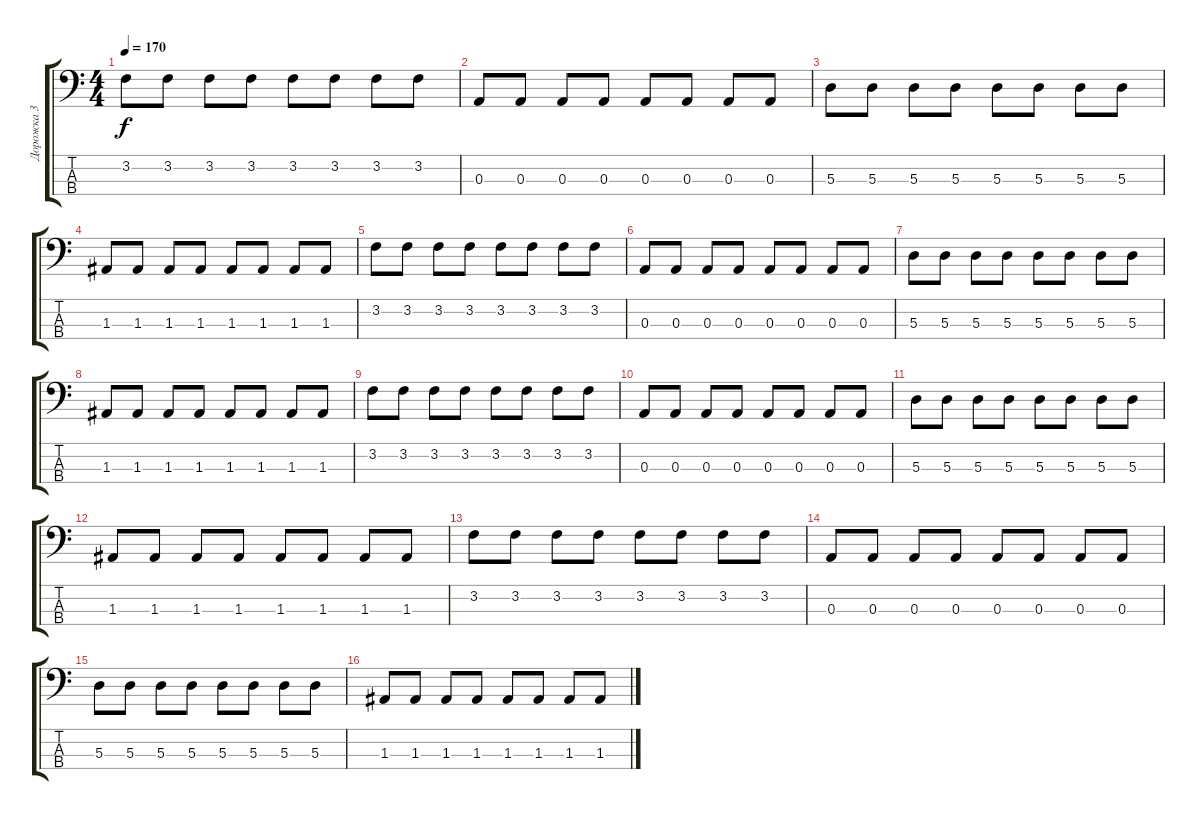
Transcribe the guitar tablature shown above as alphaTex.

\track ("Дорожка 3" "Дорожка 3") {instrument electricbassfinger}
\staff {score tabs}
\tuning (G2 D2 A1 E1) {hide}
\ts (4 4)
\tempo 170
\clef f4
\ks c
3.2.8{dy f} 3.2.8 3.2.8 3.2.8 3.2.8 3.2.8 3.2.8 3.2.8 |
0.3.8 0.3.8 0.3.8 0.3.8 0.3.8 0.3.8 0.3.8 0.3.8 |
5.3.8 5.3.8 5.3.8 5.3.8 5.3.8 5.3.8 5.3.8 5.3.8 |
1.3.8 1.3.8 1.3.8 1.3.8 1.3.8 1.3.8 1.3.8 1.3.8 |
3.2.8 3.2.8 3.2.8 3.2.8 3.2.8 3.2.8 3.2.8 3.2.8 |
0.3.8 0.3.8 0.3.8 0.3.8 0.3.8 0.3.8 0.3.8 0.3.8 |
5.3.8 5.3.8 5.3.8 5.3.8 5.3.8 5.3.8 5.3.8 5.3.8 |
1.3.8 1.3.8 1.3.8 1.3.8 1.3.8 1.3.8 1.3.8 1.3.8 |
3.2.8 3.2.8 3.2.8 3.2.8 3.2.8 3.2.8 3.2.8 3.2.8 |
0.3.8 0.3.8 0.3.8 0.3.8 0.3.8 0.3.8 0.3.8 0.3.8 |
5.3.8 5.3.8 5.3.8 5.3.8 5.3.8 5.3.8 5.3.8 5.3.8 |
1.3.8 1.3.8 1.3.8 1.3.8 1.3.8 1.3.8 1.3.8 1.3.8 |
3.2.8 3.2.8 3.2.8 3.2.8 3.2.8 3.2.8 3.2.8 3.2.8 |
0.3.8 0.3.8 0.3.8 0.3.8 0.3.8 0.3.8 0.3.8 0.3.8 |
5.3.8 5.3.8 5.3.8 5.3.8 5.3.8 5.3.8 5.3.8 5.3.8 |
1.3.8 1.3.8 1.3.8 1.3.8 1.3.8 1.3.8 1.3.8 1.3.8
